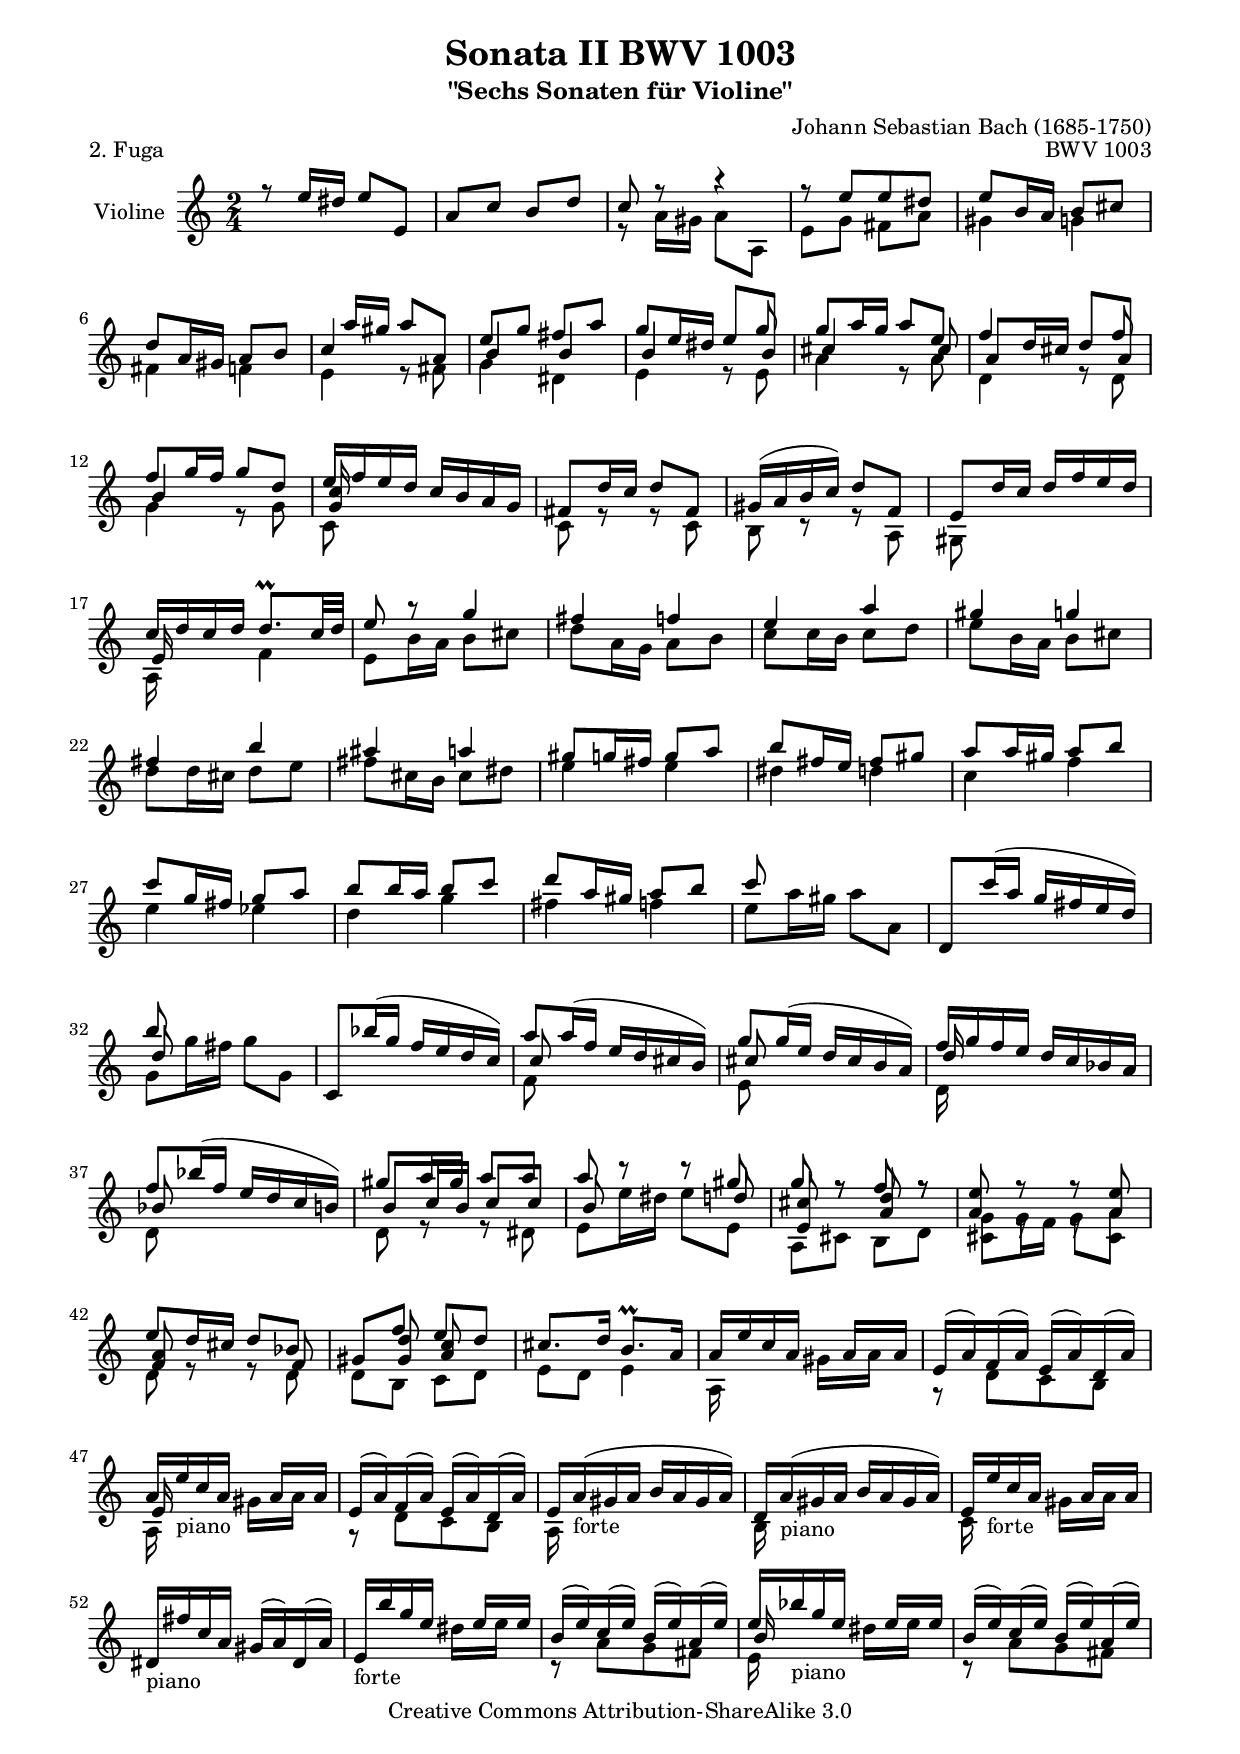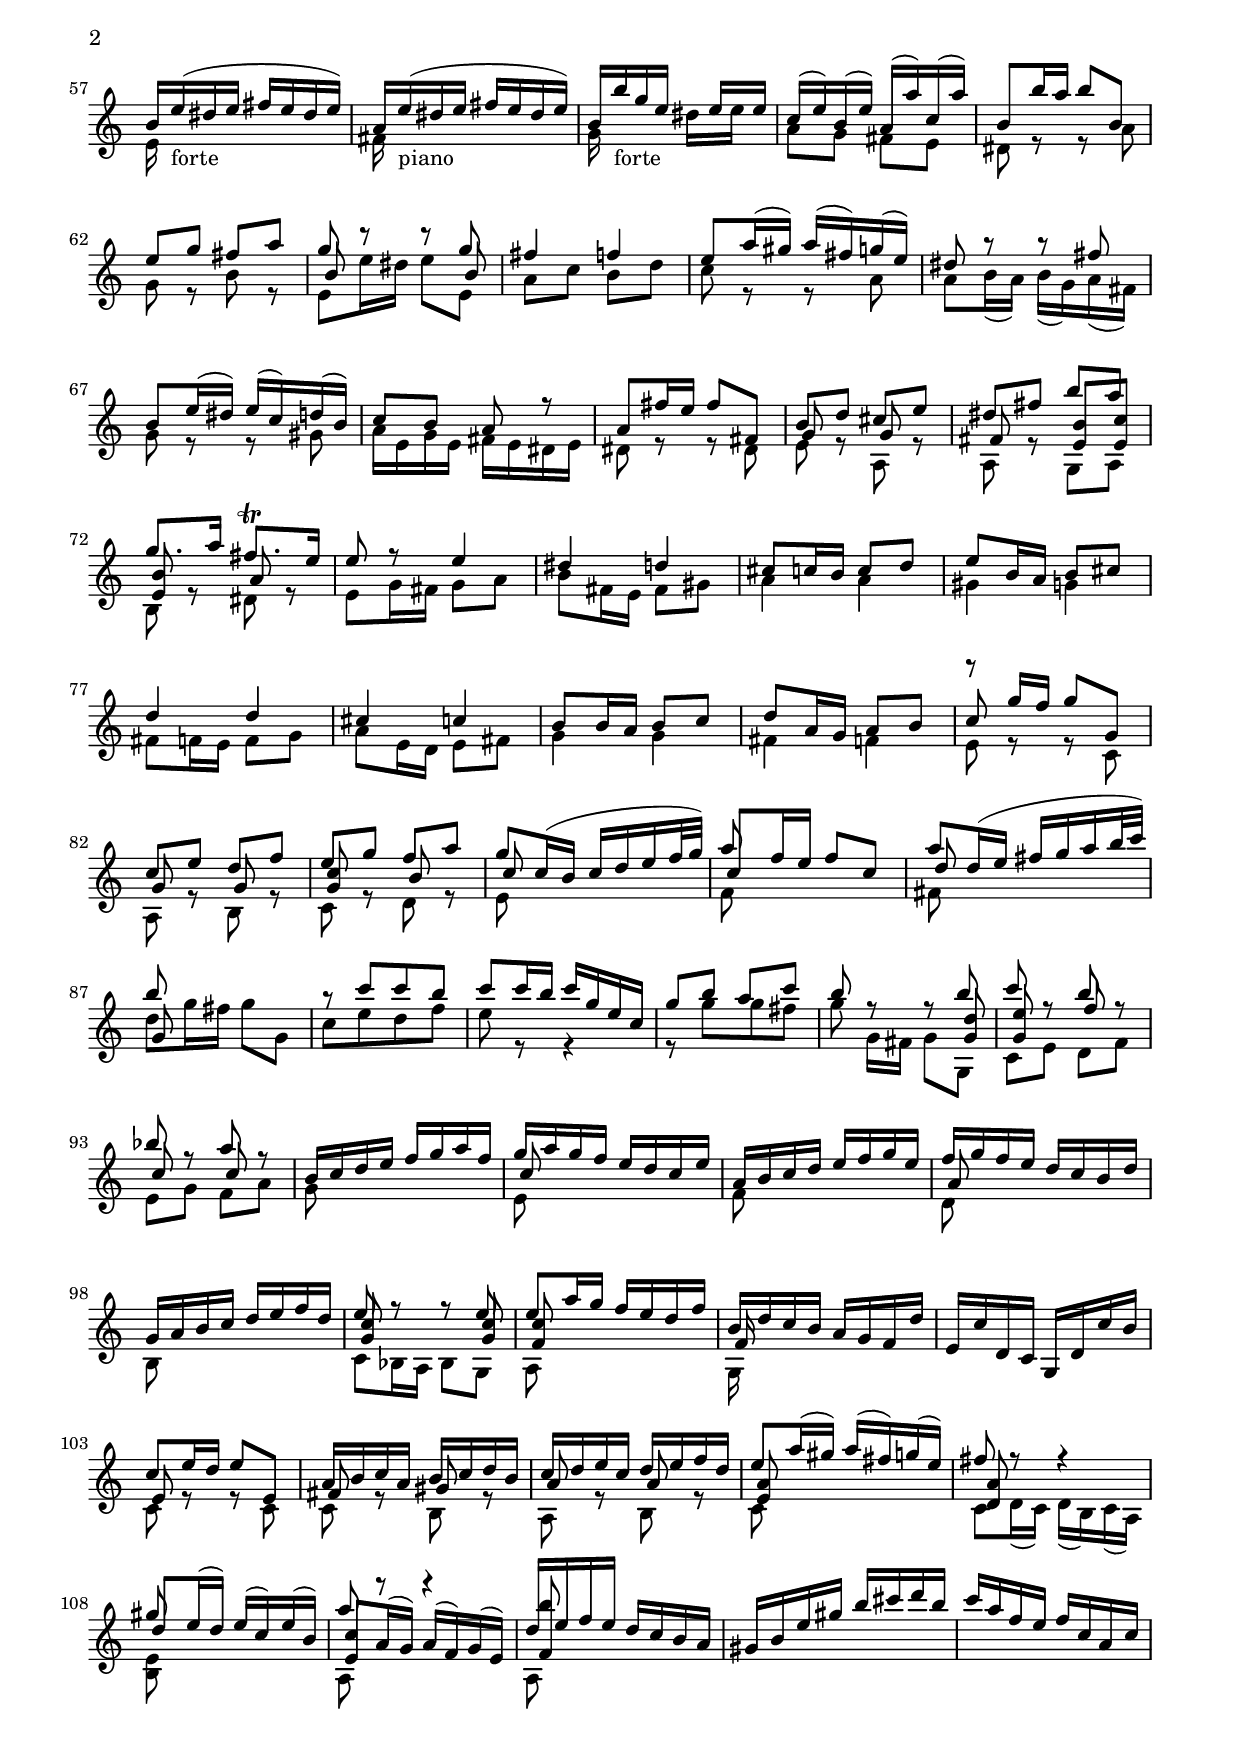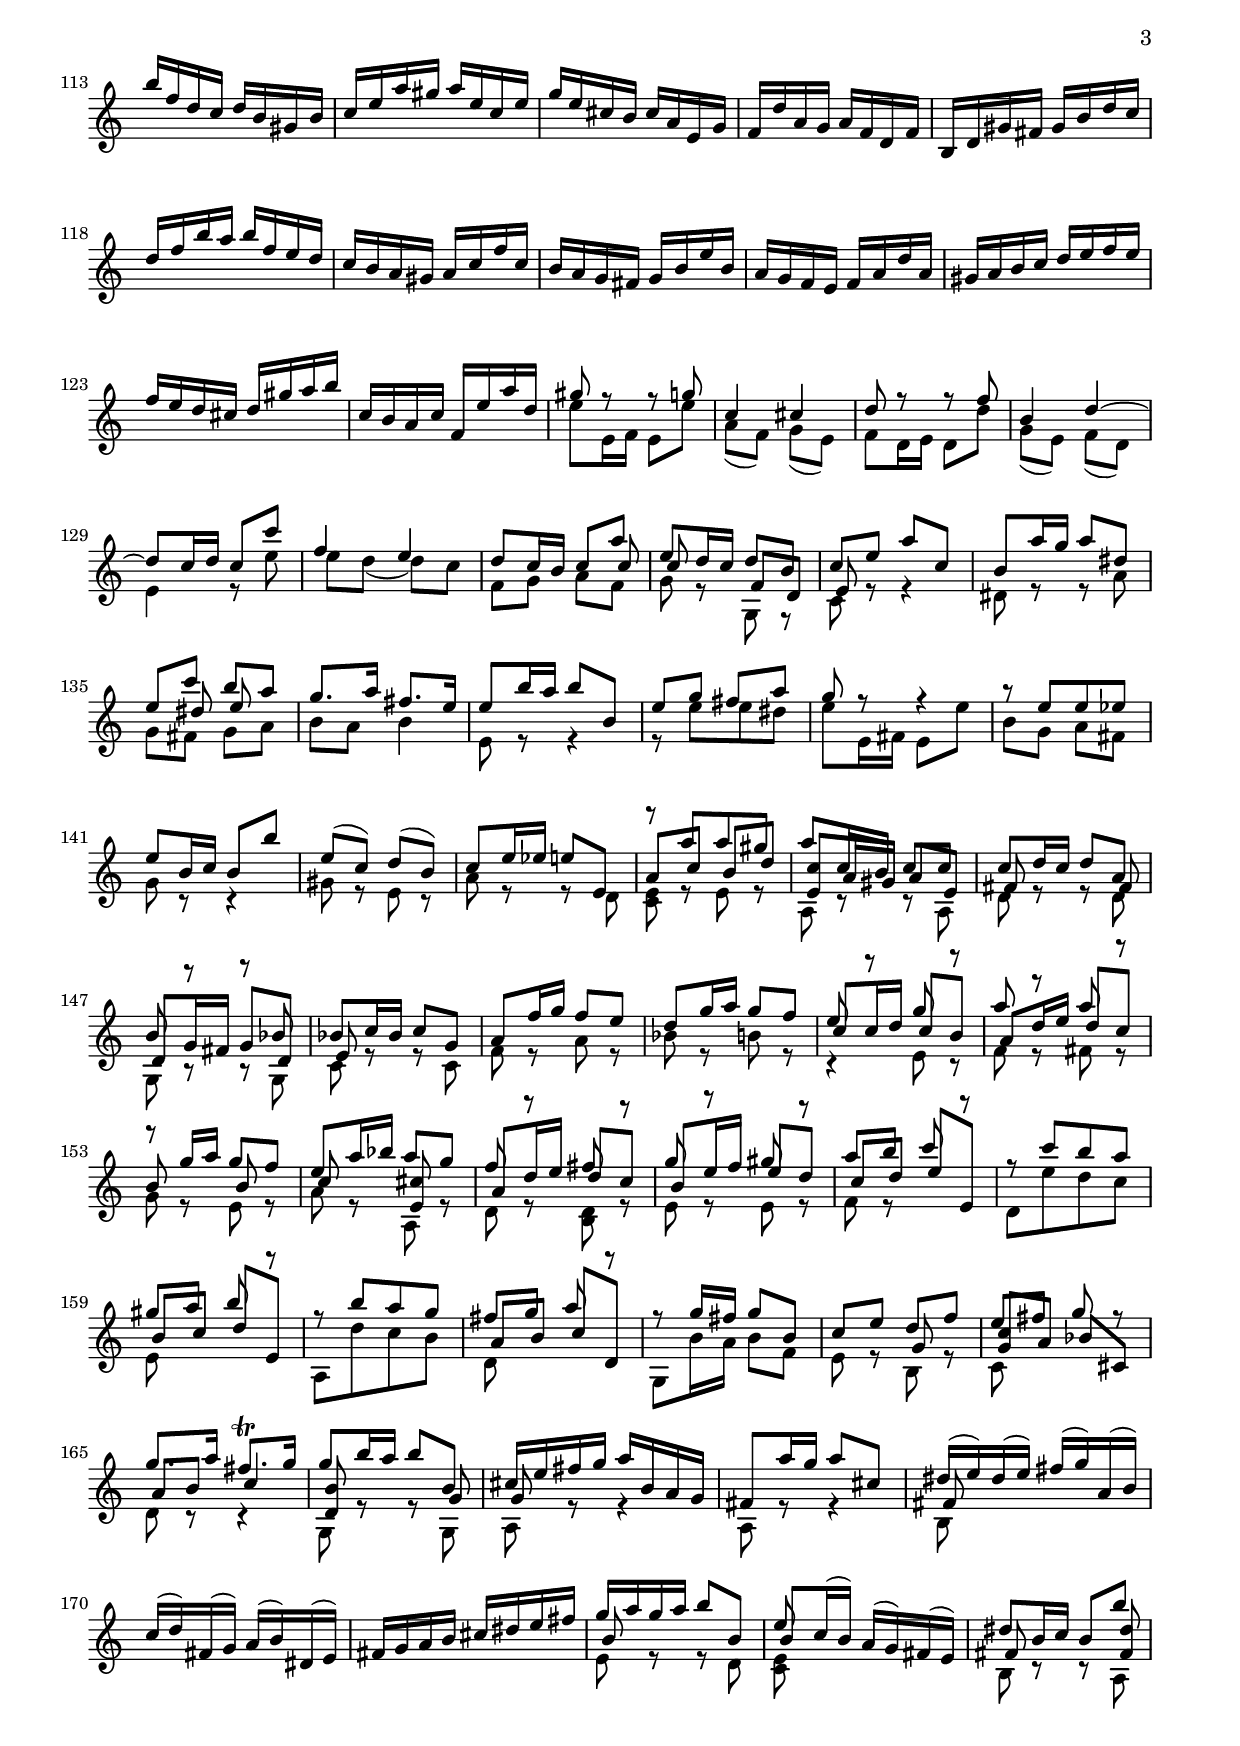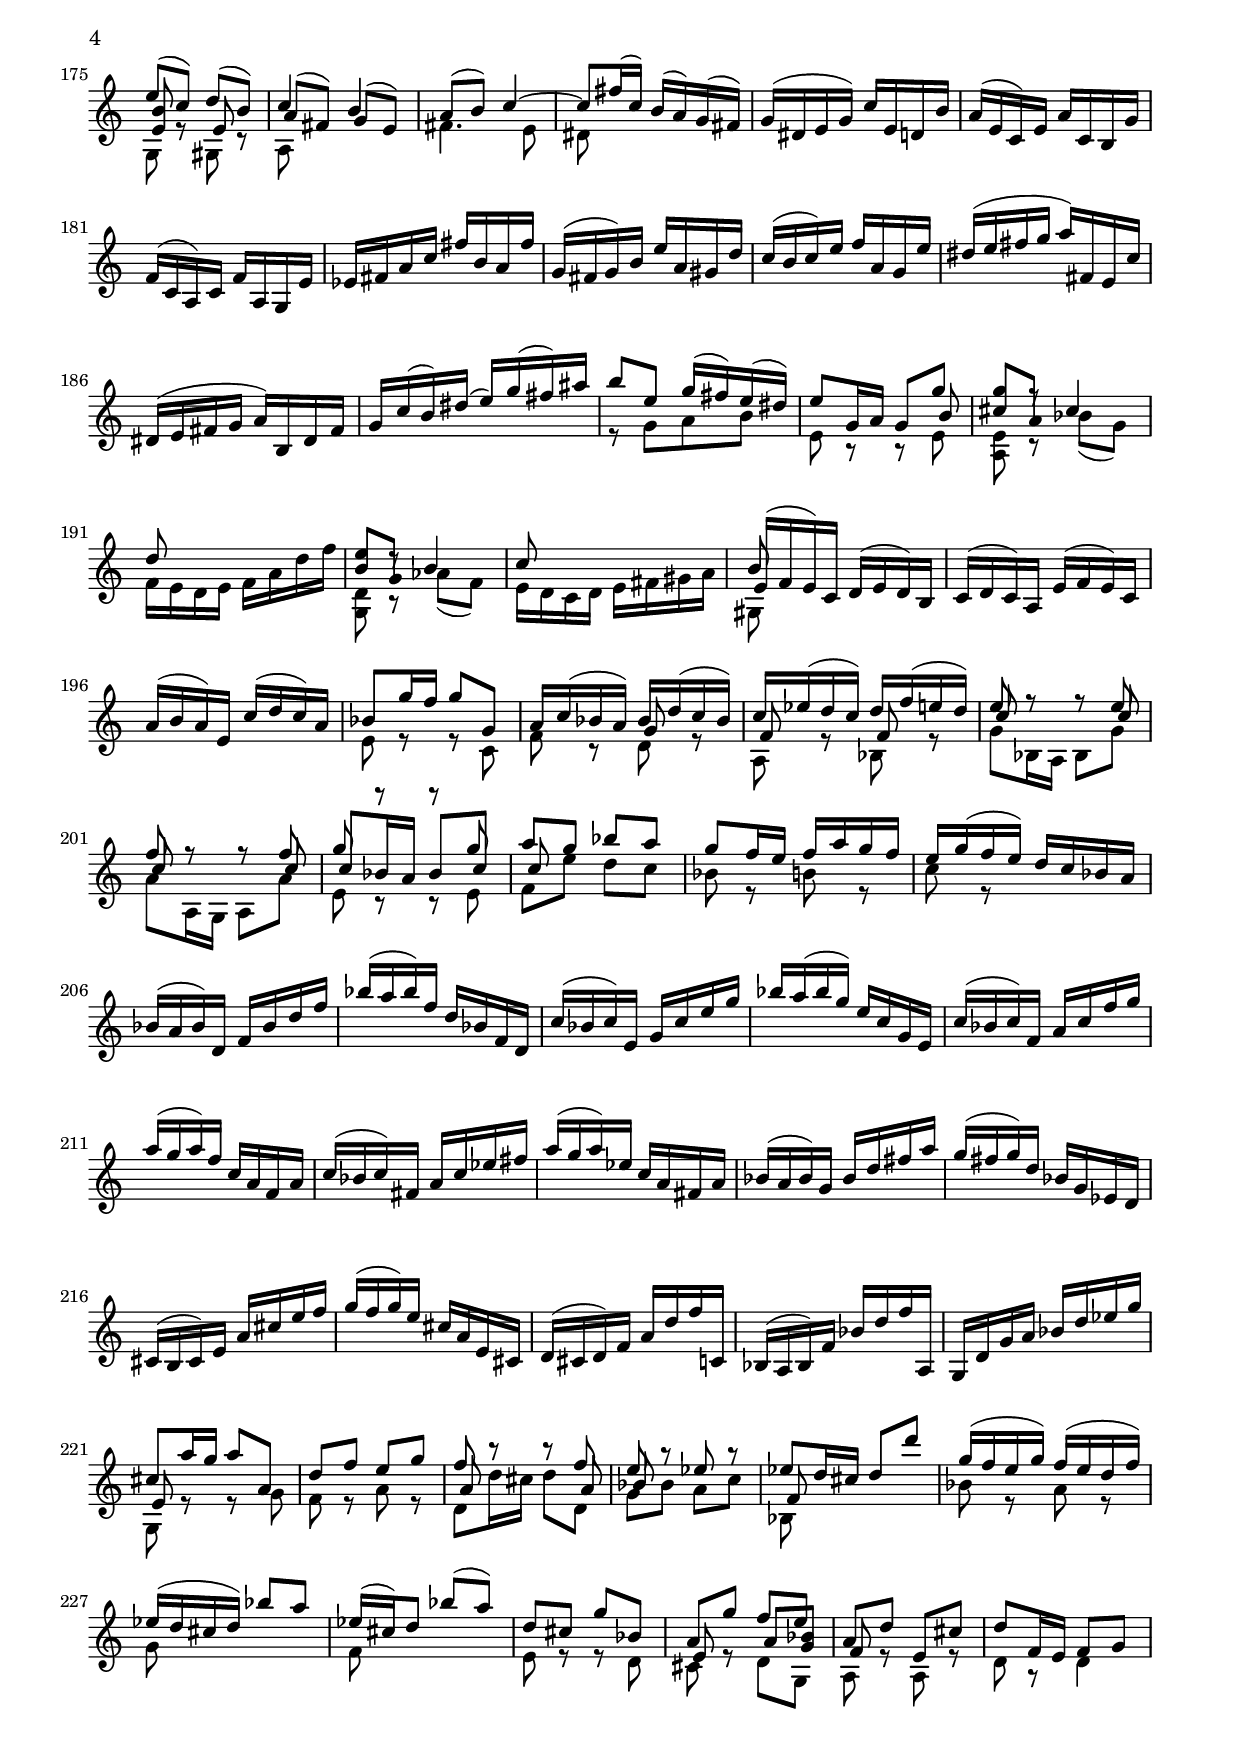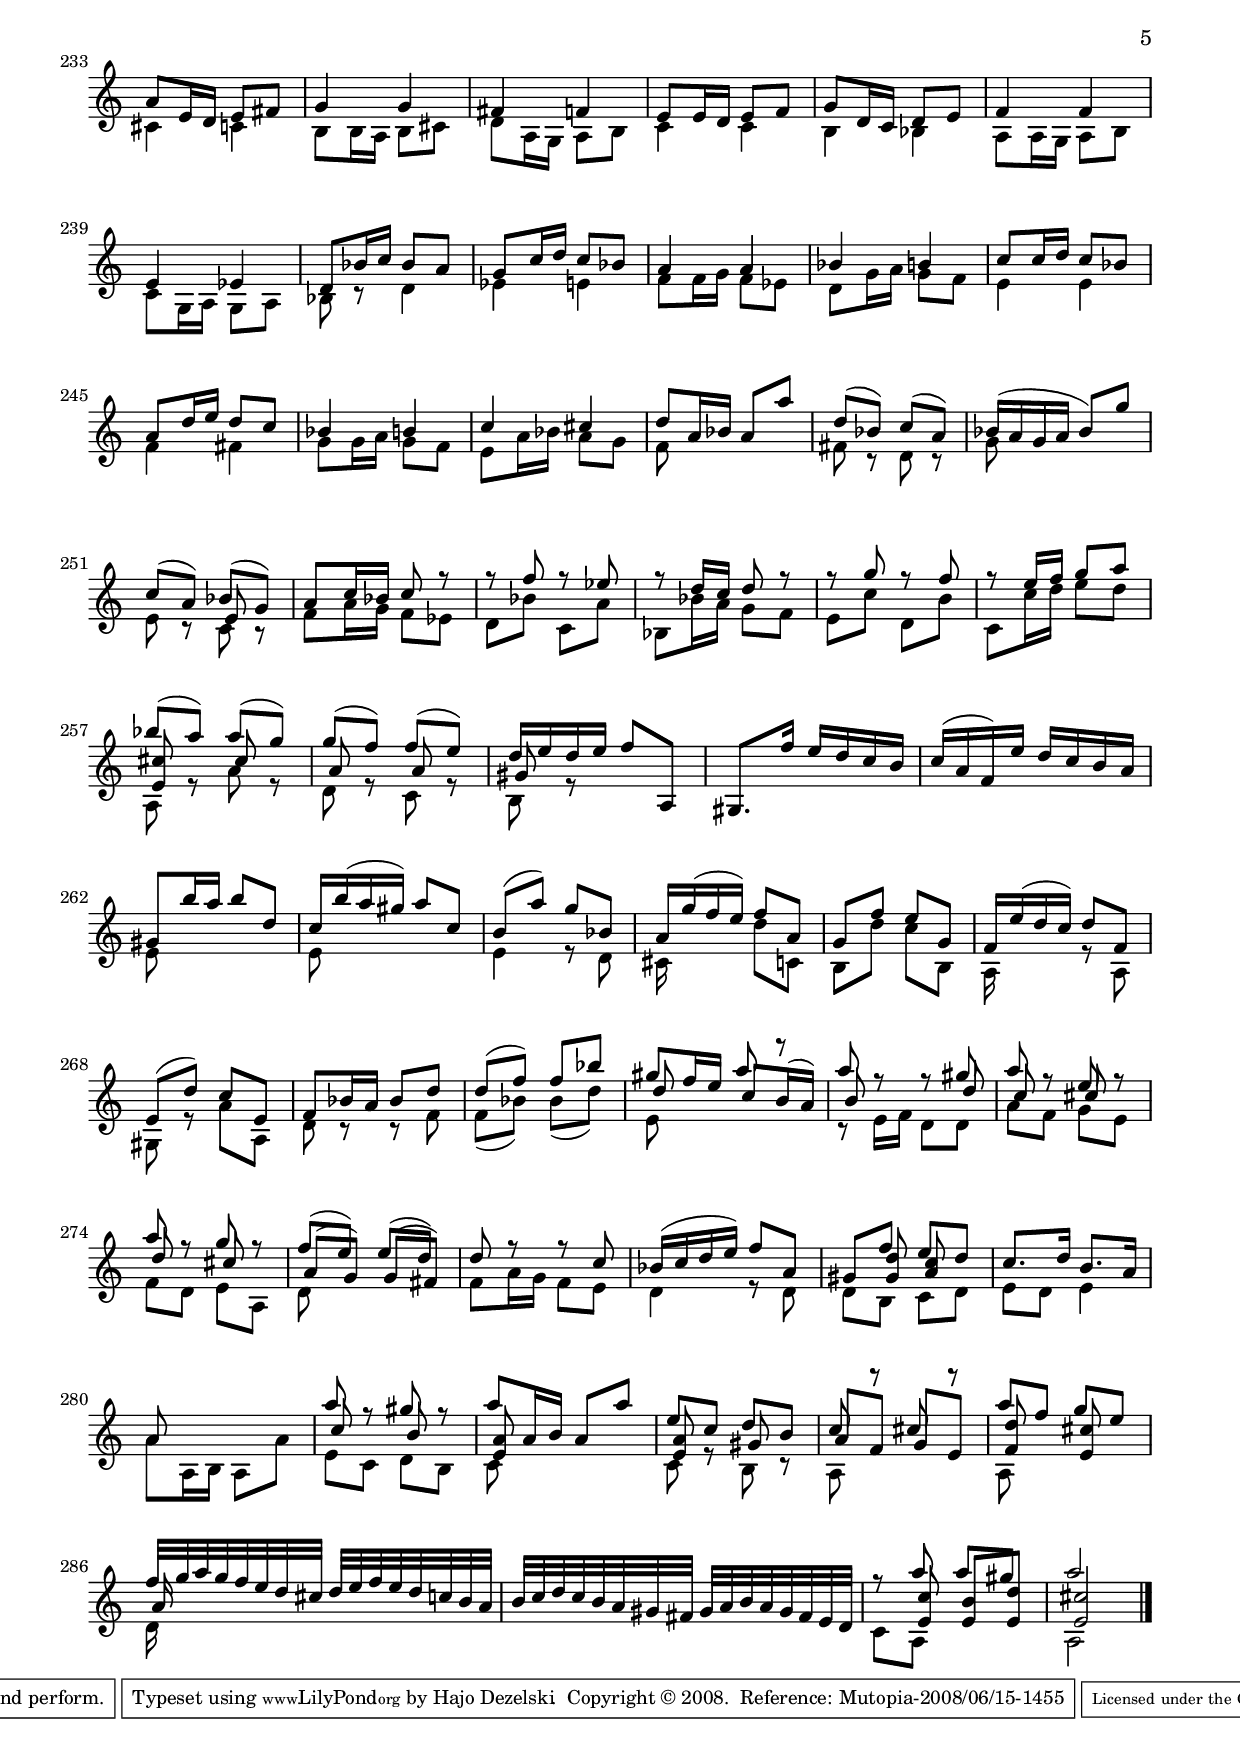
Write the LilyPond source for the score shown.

\version "2.11.48"

\paper {
    page-top-space = #0.0
    %indent = 0.0
    line-width = 18.0\cm
    ragged-bottom = ##f
    ragged-last-bottom = ##f
}

% #(set-default-paper-size "a4")

#(set-global-staff-size 19)

\header {
        title = "Sonata II BWV 1003"
        subtitle = "\"Sechs Sonaten für Violine\""
        piece = "2. Fuga"
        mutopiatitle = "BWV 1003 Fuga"
        composer = "Johann Sebastian Bach (1685-1750)"
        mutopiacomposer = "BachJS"
        opus = "BWV 1003"
        date = "1720"
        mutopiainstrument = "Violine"
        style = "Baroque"
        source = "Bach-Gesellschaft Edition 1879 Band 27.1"
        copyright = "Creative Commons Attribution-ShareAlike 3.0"
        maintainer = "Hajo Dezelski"
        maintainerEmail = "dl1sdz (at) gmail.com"
	
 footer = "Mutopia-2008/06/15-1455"
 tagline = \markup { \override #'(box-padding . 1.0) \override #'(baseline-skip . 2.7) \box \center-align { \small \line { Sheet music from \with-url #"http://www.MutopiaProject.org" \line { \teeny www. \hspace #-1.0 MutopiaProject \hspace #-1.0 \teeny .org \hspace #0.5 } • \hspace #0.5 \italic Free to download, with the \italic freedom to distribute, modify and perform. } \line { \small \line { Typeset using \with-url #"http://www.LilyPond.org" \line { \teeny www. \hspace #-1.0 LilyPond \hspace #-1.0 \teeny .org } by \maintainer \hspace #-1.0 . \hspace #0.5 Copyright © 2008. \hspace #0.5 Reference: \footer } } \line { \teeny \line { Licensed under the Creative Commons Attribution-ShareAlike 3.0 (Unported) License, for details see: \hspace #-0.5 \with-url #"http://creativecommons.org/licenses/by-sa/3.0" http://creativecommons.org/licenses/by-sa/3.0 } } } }
}

melodyOne = \relative f' {
	r8 e'16  [ dis16 ] e8 [ e, ] | % 1
	a8 [ c ] b [ d ] | % 2
	c8 r8 r4 | % 3
	r8 e8 [ e dis ] | % 4
	e8 [ b16 a ] b8 [ cis ] | % 5
	d8 [ a16 gis ] a8 [ b ] | % 6
	s8 a'16 [ gis ] a8 [ a,] | % 7
	e'8 [ g ] fis [ a ] | % 8
	g8 [ e16 dis ] s8 g8 | % 9
	g8 [a16 g ] a8 [ e ] | % 10
	f4 s8 f8 | % 11
	f8 [ g16 f ] g8 [d ] | % 12
	e16 [ f e d ] c [ b a g ] | % 13
	fis8 [ d'16 c ] d8 [ fis,] | % 14
	gis16 [( a b c ) ] d8 [ f, ]  | % 15
	e8 [ d'16 c ] d [ f e d ]  | % 16
	c16 [ d c d ] d8. \prall [ c32 d ] | % 17
	e8 r8 g4 | % 18
	fis4 f | % 19
	e4 a | % 20
	gis4 g | % 21
	fis4 b | % 22
	ais4 a | % 23
	gis8 [ g16 fis] g8 [ a ]| % 24
	b8 [ fis16 e] fis8 [ gis ] | % 25
	a8 [ a16 gis]  a8 [ b ] | % 26
	c8 [ g16 fis] g8 [ a ] | % 27
	b8 [ b16 a] b8 [ c ] | % 28
	d8 [ a16 gis] a8 [ b ] | % 29
	c8 s4. | % 30
	d,,8 [ c''16 ( a ] g [ fis e d )] | % 31
	b'8 s4. | % 32
	c,,8 [ bes''16 (g ] f [ e d c )]| % 33
	a'8 [ a16 ( f ] e [ d cis b )] | % 34
	g'8 [g16 ( e ] d [ cis b a )] | % 35
	f'16 [ g f e ] d [ c bes a ] | % 36
	f'8 [ bes16 ( f ] e16 [ d c b )] | % 37
	gis'8 [a16 gis] a8 [ a ] | % 38
	a8 r8 r8 gis8 | % 39
	g8 r8 f8 r8 | % 40
	e8 r8 r8  e8 | % 41
	e8 [ d16 cis16 ] d8 [ bes8 ] | % 42
	gis8 [ f' ] e [ d ] | % 43
	cis8. [ d16 ] b8. \prall [ a16 ]  | % 44
	a16 [ e' c a ] s16 a16 [ s16 a ] | % 45
	e16 [ (a) f (a) ] e [ ( a) d, ( a')] | % 46
	a16 [ e' c a ] s16 a16 [ s16 a16 ]  | % 47
	e16 [ (a) f (a) ] e [ (a) d, (a') ] | % 48
	e16 [ a (gis a ] b [ a gis a )] | % 49
	d,16 [ a' ( gis a ] b [ a gis a ) ] | % 50
	e16 [ e' c a ] s16 a16 [ s16 a16 ] | % 51
	dis,16 [ fis' c a ] gis [ (a)  dis, (a') ] | % 52
	e16 [ b'' g e ] s16 e16 [ s16 e16 ] | % 53
	b16 [ (e) c (e) ] b [ (e) a, (e') ] | % 54
	e16 [ bes' g e ] s16 e16 [ s16 e ] | % 55
	b16  [ (e) c (e) ] b [ (e) a, (e') ] | % 56
	b16 [ e ( dis e]  fis [ e dis e)] ] | % 57
	a,16 [ e' ( dis e ] fis [ e dis e )] ] | % 58
	b16 [ b' g e ] s16 e16 [ s16 e ] | % 59
	c16 [ (e) b (e) ] a, [ (a') c, ( a') ] | % 60
	b,8 [ b'16 a ] b8 [ b, ] | % 61
	e8 [ g ] fis [ a ] | % 62
	g8 r8 r8 g8 | % 63
	fis4 f4 | % 64
	e8 [ a16 (gis) ] a [ (fis) g (e) ] | % 65
	dis8 r8 r8 fis8 | % 66
	b,8 [ e16 (dis) ] e [ (c) d (b) ] | % 67
	c8 [ b ] a r8 | % 68
	a8 [ fis'16 e ] fis8 [ fis, ] | % 69
	b8 [ d ] cis [ e ] | % 70
	dis8 [ fis ] b [ a ] | % 71
	g8. [ a16 ] fis8.^\trill [ e16 ] | % 72
	e8 r8 e4 | % 73
	dis4 d4 | % 74
	cis8 [ c16 b ] c8 [ d ] | % 75
	e8 [ b16 a ] b8 [ cis ] | % 76
	d4 d | % 77
	cis4 c | % 78
	b8 [ b16 a ] b8 [ c ] | % 79
	d8 [ a16 g ] a8 [ b ] | % 80
	r8 g'16 [ f ] g8 [ g,] | % 81
	c8 [ e8 ] d8 [ f8 ] | % 82
	e8 [ g8 ] f8 [ a8 ] | % 83
	g8 [ c,16 (b ] c [ d e f32 g) ] | % 84
	a8 s4. | % 85
	a8 [ d,16 ( e ] fis [ g a b32 c) ] | % 86
	b8 s4. | % 87
	r8 c8 [c  b ] | % 88
	c8 [ c16 b ] c [ g e c ] | % 89
	g'8 [ b ] a [ c ] | % 90
	b8 r8 r8 b8 | % 91
	c8 r8 b8 r8 | % 92
	bes8 r8 a8 r8 | % 93
	b,16 [ c d e ] f [ g a f ] | % 94
	g16 [ a g f ] e [ d c e ] | % 95
	a,16 [ b c d ] e [ f g e ]  | % 96
	f16 [ g f e ] d [ c b d ] | % 97
	g,16 [ a b c ] d [ e f d ] | % 98
	e8 r8 r8 e8 | % 99	
	e8 [ a16 g ] f [ e d f ] | % 100
	b,16 [ d c b ] a [ g f d'] | % 101
	e,16 [c' d, c ] g [ d' c' b] | % 102
	c8 [ e16 d ] e8 [e,] | % 103
	a16 [ b c a ] b [ c d b ] | % 104
	c16 [ d e c ] d [ e f d ] | % 105
	e8 [ a16 (gis) ] a16 [ (fis) g (e) ] | % 106
	fis8  r8 r4 | % 107
	gis8 s4. | % 108
	a8 r8 r4 | % 109
	d,16 [ e f e ] d [ c b a ]  | % 110
	gis16 [ b e gis ] b [ cis d b ] | % 111
	c16 [ a f e ] f [ c a c ] | % 112
	b'16 [ f d c ] d [ b gis b ] | % 113
	c16 [ e a gis ] a [ e c e ] | % 114
	g16 [ e cis b ] cis [ a e g ] | % 115
	f16 [ d' a g ] a [ f d f ] | % 116
	b,16 [ d gis fis ] gis [ b d c ] | % 117
	d16 [ f b a ] b [ f e d ] | % 118
	c [ b a gis ] a [ c f c ] | % 119
	b16 [ a g fis ] g [ b e b ] | % 120
	a16 [ g f e ] f [ a d a ] | % 121
	gis16 [ a b c ] d [ e f e ] | % 122
	f16 [ e d cis ] d [ gis a b ] | % 123
	c,16 [ b a c ] f, [ e' a d, ] | % 124
	gis8 r8 r8 g8 | % 125
	c,4 cis4 | % 126
	d8 r8 r8 f8 | % 127
	b,4 d4 ~ | % 128
	d8 [ c16 d ] c8 [ c' ] | % 129
	f,4 e | % 130
	d8 [ c16 b ] c8 [ a' ] | % 131
	e8 [ d16 c ] d8 [ b ] | % 132
	c8 [ e ] a [ c, ] | % 133
	b8 [ a'16 g ] a8 [ dis, ] | % 134
	e8 [ c' ] b [ a ] | % 135
	g8. [ a16 ] fis8. [ e16 ] | % 136
	e8 [ b'16 a ] b8 [ b, ] | % 137
	e8 [ g ] fis [ a ] | % 138
	g8 r8 r4 | % 139
	r8 e8 [ e es ] | % 140
	e8 [ b16 c ] b8 [ b' ] | % 141
	e,8 [ (c) ] d [ (b) ] | % 142
	c8 [ e16 es ] e8 [ e, ] | % 143
	r8 a'8 [ a gis ] | % 144
	a8 [ c,16 b] c8 [ c ] | % 145
	c8 [ d16 c ] d8 [ a ] | % 146
	b8 r8 r8 bes8 | % 147
	bes8 [ c16 bes ] c8 [ g ] | % 148
	a8 [ f'16 g ] f8 [ e ] | % 149
	d8 [ g16 a ] g8 [ f ] | % 150
	e8 r8 g8 r8 | % 151
	a8 r8  a8 r8 | % 152
	r8 g16 [ a ] g8 [ f ] | % 153
	e8 [ a16 bes] a8 [ g ] | % 154
	f8 r8  fis8 r8 | % 155
	g8 r8 gis8 r8 | % 156
	a8 [ b ] c r8 | % 157
	r8 c8 [ b a ] | % 158
	gis8 [ a ] b8 r8 | % 159
	r8 b8 [a  g ] | % 160
	fis8 [ g ] a8 r8 | % 161
	r8 g16 [ fis ] g8 [ b, ] | % 162
	c8 [ e ] d [ f ] | % 163
	e8 [ fis ] g8 r8 | % 164
	g8. [ a16 ] fis8. \trill [ g16 ] | % 165
	g8 [ b16 a ] b8 [ b, ] | % 166
	cis16 [ e fis g ] a [ b, a g ] | % 167
	fis8 [ a'16 g ] a8 [ cis, ] | % 168
	dis16 [ (e) dis (e) ] fis [ (g) a, (b) ] | % 169
	c16 [ (d) fis, (g) ] a [ (b) dis, (e) ] | % 170
	fis16 [ g a b ] cis [ dis e fis ] | % 171
	g16 [ a g a ] b8 [ b, ] | % 172
	e8 s4. | % 173
	dis8 [ b16 c ] b8 [ b' ] | % 174
	e,8 [ (c) ] d [ (b) ] | % 175
	c4 b4 | % 176
	a8 [ (b) ] c4 ~ | % 177
	c8 [ fis16 (c) ] b [ (a) g (fis) ] | % 178
	g16 [ (dis e g) ] c [ e, d b' ] | % 179
	a16 [ (e c) e ] a [ c, b g' ] | % 180
	f16 [ (c a) c ] f [ a, g e' ] | % 181
	es16 [ fis a c ] fis [ b, a fis' ] | % 182
	g,16 [ (fis g) b ] e [ a, gis d' ] | % 183
	c16 [ (b c) e ] f [ a, g e' ] | % 184
	dis16 [ (e fis g ] a) [ fis, e c' ] | % 185
	dis,16 [ (e fis g ] a) [ b, dis fis ] | % 186
	g16 [ c (b) dis ] (e) [ g (fis) ais ] | % 187
	b8 [ e,8 ] g16 [ (fis) e (dis) ] | % 188
	e8 [ g,16 a ] g8 [ g' ] | % 189
	g8 r8  cis,4 | % 190
	d8 s4. | % 191
	e8 r8 b4 | % 192
	c8 s4. | % 193
	b8 s4. | % 194
	c,16 [ (d c) a ] e' [ (f e) c ] | % 195
	a'16 [ (b a) e ] c' [ (d c) a ] | % 196
	bes8 [ g'16 f ] g8 [ g, ] | % 197
	a16 [ c (bes a) ] bes [ d (c bes) ] | % 198
	c16 [ es (d c) ] d [ f (e d) ] | % 199
	e8 r8 r8 e8 | % 200
	f8 r8 r8 f8 | % 201
	g8 r8 r8 g8 | % 202
	a8 [ g ] bes [ a ] | % 203
	g8 [ f16 e ] f [ a g f ] | % 204
	e16 [ g (f e) ] d [ c bes a ] | % 205
	bes16 [ (a bes) d, ] f [ bes d f ] | % 206
	bes16 [ (a bes) f ] d [ bes f d ] | % 207
	c'16 [ (bes c) e, ] g [ c e g ] | % 208
	bes16 [ a (bes g) ] e [ c g e ] | % 209
	c'16 [( bes c) f, ] a [ c f g ] | % 210
	a16 [ (g a) f ] c [ a f a ] | % 211
	c16 [ (bes c) fis, ] a [ c es fis ] | % 212
	a16 [ (g a) es ] c [ a fis a ] | % 213
	bes16 [ (a bes) g ] bes [ d fis a ] | % 214
	g16 [ (fis g) d ] bes [ g es d ] | % 215
	cis16 [ (b cis) e ] a [ cis e f ] | % 216
	g16 [ (f g) e ] cis [ a e cis ] | % 217
	d16 [ (cis d) f ] a [ d f c, ] | % 218
	bes16 [ (a bes) f' ] bes [ d f a,, ] | % 219
	g16 [ d' g a ] bes [ d es g ] | % 220
	cis,8 [ a'16 g ] a8 [ a, ] | % 221
	d8 [ f ] e [ g ] | % 222
	f8 r8 r8 f8 | % 223
	e8 r8 es8 r8 | % 224
	es8 [ d16 cis ] d8 [ d' ] | % 225
	g,16 [ (f e g) ] f [ (e d f) ] | % 226
	es16 [ (d cis d) ] bes'8 [ a ] | % 227
	es16 [ (cis) d8 ] bes'8 [ (a) ] | % 228
	d,8 [ cis ] g' [ bes, ] | % 229
	a8 [ g' ] f [ e ] | % 230
	a,8 [ d ] e, [ cis' ] | % 231
	d8 [ f,16 e ] f8 [ g ] | % 232
	a8 [ e16 d ] e8 [ fis ] | % 233
	g4 g | % 234
	fis4 f | % 235
	e8 [ e16 d ] e8 [ f ] | % 236
	g8 [ d16 c ] d8 [ e ] | % 237
	f4 f | % 238
	e4 es | % 239
	d8 [ bes'16 c ] bes8 [ a ] | % 240
	g8 [ c16 d ] c8 [ bes ] | % 241
	a4 a | % 242
	bes4 b | % 243
	c8 [ c16 d ] c8 [ bes ] | % 244
	a8 [ d16 e ] d8 [ c ] | % 245
	bes4 b | % 246
	c4 cis | % 247
	d8 [ a16 bes ] a8 [ a' ] | % 248
	d,8 [ (bes) ] c8 [ (a) ] | % 249
	bes16 [ (a g a ] bes8 ) [ g' ] | % 250
	c,8 [ (a) ] bes [ (g) ] | % 251
	a8 [ c16 bes ] c8 r8 | % 252
	r8 f8 r8 es8 | % 253
	r8 d16 [ c ] d8 r8 | % 254
	r8 g8 r8 f8 | % 255
	r8 e16 [ f ] g8 [ a ] | % 256
	bes8 [ (a) ] a [ (g) ] | % 257
	g8 [ (f) ] f [ (e) ] | % 258
	d16 [ e d e ] f8 [ a,, ] | % 259
	gis8. [ f''16 ] e [ d c b ] | % 260
	c16 [ (a f) e' ] d [ c b a ] | % 261
	gis8 [ b'16 a ] b8 [ d, ] | % 262
	c16 [ b' (a gis) ] a8 [ c, ] | % 263
	b8 [ (a') ] g [ bes, ] | % 264
	a16 [ g' (f e) ] f8 [ a, ] | % 265
	g8 [ f' ] e [ g, ] | % 266
	f16 [ e' (d c) ] d8 [ f, ] | % 267
	e8 [ (d') ] c [ e, ] | % 268
	f8 [ bes16 a ] bes8 [ d ] | % 269
	d8 [ (f) ] f [ bes ] | % 270
	gis8 [ f16 e ] a8 r8 | % 271
	a8 r8 r8 gis8 | % 272
	a8 r8 e8 r8 | % 273
	a8 r8  g8 r8 | % 274
	f8 [ (e) ] e [ (d) ] | % 275
	d8 r8 r8 c8 | % 276
	bes16 [ (c d e) ] f8 [ a, ] | % 277
	gis8 [ f' ] e [ d ] | % 278
	c8. [ d16 ] b8. [ a16 ] | % 279
	a8 s4. | % 280
	a'8 r8 gis8 r8| % 281
	a8 [ a,16 b] a8 [ a'] | % 282
	e8 [ c ] d [ b ]| % 283
	c8 r8 cis r8 | % 284
	a'8 [ f ] g [ e ] | % 285
	f32 [ g a g f e d cis ] d [ e f e d c b a ] | % 286
	b32 [ c d c b a gis fis ] gis [ a b a gis fis e d ] | % 287
	r8 a''8 a [ gis ] | % 288
	a2 \bar "|." % 289

}

melodyTwo =  \relative f' {
	s2 | % 1
	s2 | % 2
	r8 a16  [ gis ] a8 [ a,8 ] | % 3
	e'8 [ g ] fis [ a ] | % 4
	gis4 g | % 5
	fis4 f | % 6
	e4 r8 fis8 | % 7
	g4 dis4 | % 8
	e4 r8 e8 | % 9
	a4 r8 a8 | % 10
	d,4 r8 d8 | % 11
	g4 r8 g8 | % 12
	c,8 s4. | % 13
	c8 r8 r8 c8 | % 14
	b8 r8 r8 a8 | % 15
	gis8 s4. | % 16
	a16 s8. f'4 | % 17
	e8 [ b'16 a ] b8 [ cis ] | % 18
	d8 [ a16 g ] a8 [ b ] | % 19
	c8 [ c16 b ] c8 [ d ] | % 20
	e8 [ b16 a ] b8 [ cis ] | % 21
	d8 [ d16 cis ] d8 [ e ] | % 22
	fis8 [ cis16 b ] cis8 [ dis8 ] | % 23
	e4 e | % 24
	dis4 d | % 25
	c4 f | % 26
	e4 es | % 27
	d4 g | % 28
	fis4 f | % 29
	e8 [ a16 gis ] a8 [ a, ] | % 30
	s2 | % 31
	g8 [ g'16 fis ] g8 [ g, ] | % 32
	s2 | % 33
	f8 s4. | % 34
	e8 s4. | % 35
	d16 s8. s4 | % 36
	d8 s4.| % 37
	d8 r8 r8 dis8 | % 38
	e8 [ e'16 dis ] e8 [ e, ] | % 39
	a,8 [ cis ] b [ d ] | % 40
	cis8 r8 r8 cis8 | % 41
	d8 r8 r8 d8 | % 42
	d8 [ b ] c [ d ] | % 43
	e8 [d] e4 | % 44
	a,16 s8. gis'16 [ s16 a16 ] s16 | % 45
	r8 d,8 [ c b ] | % 46
	a16 s16_\markup { piano } s8 gis'16 [ s16 a16 ] s16 | % 47
	r8  d,8 [ c b ] | % 48
	a16 s16_\markup { forte } s8 s4 | % 49
    	b16 s16_\markup { piano } s8 s4  | % 50
    	c16 s16_\markup { forte } s8 gis'16 [ s16 a16 ] s16   | % 51
    	s8_\markup { piano } s8 s4  ] | % 52
    	s8_\markup { forte } s8 dis16 [ s16 e ] s16 | % 53
   	r8 a,8 [ g fis ] | % 54
    	e16 s16_\markup { piano } s8 dis'16 [ s16 e16 ] s16  | % 55
    	r8 a,8 [ g fis ] | % 56
    	e16 s16_\markup { forte } s8 s4 | % 57
	fis16 s16_\markup { piano } s8 s4 | % 58
    	g16 s16_\markup { forte } s8 dis'16 [ s16 e16 ] s16  | % 59
	a,8 [ g ] fis [ e ] | % 60
 	dis8 r8 r8 a'8 | % 61
	g r8 b8 r8 | % 62
	e,8 [ e'16 dis ] e8 [ e,] | % 63
	a8 [ c ] b [ d ] | % 64
	c8 r8 r8 a8 | % 65
	a8 [ b16 (a) ] b16 [ (g) a (fis) ] | % 66
	g8 r8 r8 gis8 | % 67
	a16 [ e g e ] fis [ e dis e ] | % 68
	dis8 r8 r8 dis8 | % 69
	e8 r8 a,8 r8 | % 70
	a8 r8 g8 [ a ] | % 71
	b8 r8 dis8 r8  | % 72
	e8 [ g16 fis ] g8 [ a ] | % 73
	b8 [ fis16 e ] fis8 [ gis ] | % 74
	a4 a | % 75
	gis4 g | % 76
	fis8 [ f16 e ] f8 [ g ] | % 77
	a8 [ e16 d ] e8 [ fis ] | % 78
	g4 g | % 79
	fis4 f | % 80
	e8 r8 r8 c8 | % 81	
	a8 r8 b8 r8 | % 82
	c8 r8  d8 r8 | % 83
	e8 s4. | % 84
	f8 s4. | % 85
	fis8 s4. | % 86
	d'8 [ g16 fis ] g8 [ g,]   | % 87
	c8  [ e d f ] | % 88
	e8 r8 r4 | % 89
	r8 g8 [ g fis ] | % 90
	g8 g,16 [ fis ] g8 [g,] | % 91
	c8 [ e ] d [ f ]  | % 92
	e8 [ g ] f [ a ] | % 93
	g8 s4.  | % 94
    	e8 s4. | % 95
	f8 s4.  | % 96
	d8 s4. | % 97
	b8 s4. | % 98
	c8 [ bes16 a ] bes8 [ g ] | % 99
	a8  s4. | % 100
	g16 s8. s4 | % 101
	s2  | % 102
	c8 r8 r8 c8 | % 103
	c8 r8 b8 r8 | % 104
	a8 r8 b8 r8 | % 105
	c8 s4. | % 106
	c8 [ d16 (c) ] d [ (b) c (a) ] | % 107
	<b e>8 s4. | % 108
	a8 s4. | % 109
	a8 s4. | % 110
	s2 | % 111
	s2 | % 112
	s2 | % 113
	s2 | % 114
	s2 | % 115
	s2 | % 116
	s2 | % 117
	s2 | % 118
	s2 | % 119
	s2 | % 120
	s2 | % 121
	s2 | % 122
	s2 | % 123
	s2 | % 124
	e''8 [ e,16 f ] e8 [ e'] | % 125
	a,8 [ (f) ] g [ (e) ] | % 126
	f8 [ d16 e ] d8 [ d' ] | % 127
	g,8 [ (e) ] f [ (d) ] | % 128
	e4 r8 e'8  | % 129
	e8 [ d ] (d8) [ c8 ] | % 130
	f,8 [ g ] a [ f ] | % 131
	g8 r8 g,8 r8 | % 132
	c8 r8 r4  | % 133
	dis8 r8 r8 a'8 | % 134
	g8 [ fis ] g [ a ] | % 135
	b8 [ a ] b4 | % 136
	e,8 r8 r4 | % 137
	r8 e'8 [ e dis ] | % 138
	e8 [ e,16 fis ] e8 [ e' ] | % 139
	b8 [ g ] a8 [ fis ] | % 140
	g8 r8 r4  | % 141
	gis8 r8 e8 r8 | % 142
	a8 r8 r8 d,8 | % 143
	<c e>8 r8  e8 r8 | % 144
	a,8 r8 r8 a8 | % 145
	d8 r8 r8 d8 | % 146
	g,8 r8 r8 g8 | % 147
	c8 r8 r8 c8 | % 148
	f8 r8 a8 r8 | % 149
	bes8 r8 b8 r8 | % 150
	r4 e,8 r8 | % 151
	f8 r8 fis8 r8 | % 152
	g8 r8 e8 r8 | % 153
	a8 r8 a,8 r8 | % 154
	d8 r8 <b d>8 r8  | % 155
	e8 r8 e8 r8 | % 156
	f8 r8 s4 | % 157
	d8 [ e' d c ] | % 158
	e,8 s4. | % 159
	a,8 [ d' c b ] | % 160
	d,8 s4.  | % 161
	g,8 [ b'16 a ] b8 [ f ] | % 162
	e8 r8 b8 r8 | % 163
	c8 s4. | % 164
	d8 r8 r4 | % 165
	g,8 r8 r8 g8 | % 166
	a8 r8 r4 | % 167
	a8 r8 r4 | % 168
	b8 s4. | % 169
	s2 | % 170
	s2 | % 171
	e8 r8 r8 d8 | % 172
	<c e>8 s4. | % 173
	b8 r8 r8 a8 | % 174
	g8 r8  gis8 r8 | % 175
	a8 s4. | % 176
	fis'4. e8 | % 177
	dis8 s4. | % 178
	s2 | % 179
	s2 | % 180
	s2 | % 181
	s2 | % 182
	s2 | % 183
	s2 | % 184
	s2 | % 185
	s2 | % 186
	s2 | % 187
	r8 g8 [ a  b ] | % 188
	e,8 r8 r8 e8 | % 189
	a,8 r8 bes'8 [ (g)] | % 190
	f16 [ e d e ] f [ a d f ]  | % 191
	g,,8 r8 aes'8 [(f)] | % 192
	e16 [ d c d ] e [ fis gis a ] | % 193
	gis,8 s4. | % 194
	s2 | % 195
	s2 | % 196
	e'8 r8 r8 c8 | % 197
	f8 r8 d8 r8 | % 198
	a8 r8 bes8 r8 | % 199
	g'8 [ bes,16 a] bes8 [g'] | % 200
	a8 [ a,16 g] a8 [a'] | % 201
	e8 r8 r8 e8 | % 202
	f8 [ e'] d [c] | % 203
	bes8 r8 b8 r8 | % 204
	c8 r8 s4 | % 205	
	s2 | % 206
	s2 | % 207
	s2 | % 208
	s2 | % 209	
	s2 | % 210
	s2 | % 211
	s2 | % 212
	s2 | % 213
	s2 | % 214
	s2 | % 215
	s2 | % 216
	s2 | % 217
	s2 | % 218
	s2 | % 219
	s2 | % 220
	g,8 r8 r8 g'8 | % 221
	f8 r8 a8 r8 | % 222
	d,8 [ d'16 cis ] d8 [d,] | % 223
	g8 [ bes ] a [c ] | % 224
	bes,8 s4.  | % 225
	bes'8 r8 a8 r8 | % 226
	g8 s4. | % 227
	f8 s4. | % 228
	e8 r8 r8 d8 | % 229
	cis8 r8 d8 [ g,] | % 230
	a8 r8 a8 r8 | % 231
	d8 r8 d4 | % 232
	cis4 c | % 233
	b8 [ b16 a ] b8 [ cis] | % 234
	d8 [ a16 g ] a8 [ b ] | % 235
	c4 c | % 236
	b4 bes | % 237
	a8 [ a16 g ] a8 [ b ] | % 238
	c8 [ g16 a ] g8 [ a ]| % 239
	bes8 r8 d4 | % 240
	es4 e | % 241
	f8 [ f16 g ] f8 [ es ] | % 242
	d8 [ g16 a ] g8 [ f ] | % 243
	e4 e | % 244
	f4 fis | % 245
	g8 [ g16 a ] g8 [ f ] | % 246
	e8 [ a16 bes ] a8 [ g ] | % 247
	f8 s4. | % 248
	fis8 r8 d8 r8 | % 249
	g8 s4. | % 250
	e8 r8 c8 r8 | % 251
	f8 [ a16 g ] f8 [ es ] | % 252
	d8 [ bes'] c, [ a'] | % 253
	bes,8 [ bes'16 a ] g8 [ f ] | % 254
	e8 [ c'] d, [ b'] | % 255
	c,8 [ c'16 d ] e8 [ d ] | % 256
	a,8 r8 a'8 r8 | % 257
	d,8 r8 c8 r8  | % 258
	b8 r8 s4 | % 259
	s2 | % 260
	s2 | % 261
	e8 s4. | % 262
	e8 s4. | % 263
	e4 r8 d8 | % 264
	cis16 s8. d'8 [ c,] | % 265
	b8 [ d'] c [b,] | % 266
	a16 s8. r8 a8 | % 267
	gis8 r8 a'8 [ a,] | % 268
	d8 r8 r8 f8 | % 269
	f8 [(bes)] bes [ (d) ] | % 270
	e,8 s4. | % 271
	r8 e16 [f] d8 [d] | % 272
	a'8 [f] g [ e ] | % 273
	f8 [d] e [a,] | % 274
	d8 s4. | % 275
	f8 [ a16 g ] f8 [ e ] | % 276
	d4 r8 d8 | % 277
	d8 [ b] c [ d ]  | % 278
	e8 [d] e4 | % 279
	a8 a,16 b ] a8 [ a'] | % 280
	e8 [ c] d [ b ] | % 281
	c8 s4. | % 282
	c8 r8 b8 r8 | % 283
	a8 s4. | % 284
	a8 s4. | % 285
	d16 s8. s4 | % 286
	s2 | % 287
	c8 [ a ] s4 | % 288
	a2 \bar "|." % 289
 
}

melodyThree =  \relative c'' {
	s2 | % 1
	s2 | % 2
	s2 | % 3
	s2 | % 4
	s2 | % 5
	s2 | % 6
	c4 s4 | % 7
	b4 b | % 8
	b4 e8 [ b ] | % 9
	cis4 s8 cis8 | % 10
	a8 [ d16 cis ] d8 [ a ] | % 11
	b4 s4 | % 12
    	<g c>16 s16 s4. | % 13
    	s2 | % 14
    	s2 | % 15
    	s2 | % 16
	e16 s8. s4 | % 17
    	s2 | % 18
    	s2 | % 19
    	s2 | % 20
    	s2 | % 21
    	s2 | % 22
    	s2 | % 23
    	s2 | % 24
    	s2 | % 25
    	s2 | % 26
    	s2 | % 27
    	s2 | % 28
    	s2 | % 29
    	s2 | % 30
    	s2 | % 31
	d'8 s4. | % 32
	s2 | % 33
	c8 s4. | % 34
	cis8 s4. | % 35
	d16 s8. s4 | % 36
	bes8 s4. | % 37
	b8 [ c16 b ] c8 [ c ] | % 38
	b8 s8 s8 d8 | % 39
	<e, cis'>8 r8 <a d>8 r8  | % 40
	<< { a8 s4 a8 } \\
	{ g8 [ g16 f ] g8 [a ] } >> | % 41
	<f a>8 s4 f8 | % 42
	s8 <gis d'>8 <a c>8 s8 | % 43
	s2 | % 44
	s2 | % 45
	s2  | % 46
	e16 s8. s4 | % 47
	s2 | % 48
	s2 | % 49
	s2 | % 50
	s2 | % 51
	s2 | % 52
	s2 | % 53
	s2  | % 54
	b'16 s8. s4 | % 55
	s2 | % 56
	s2 | % 57
	s2 | % 58
	s2 | % 59
	s2 | % 60
	s2 | % 61
	s2 | % 62
	b8 s4 b8 | % 63
	s2 | % 64
	s2 | % 65
	s2 | % 66
	s2 | % 67
	s2 | % 68
	s2 | % 69
	g8 s8 g8 s8 | % 70
	fis8 s8 <e b'>8 [ <e c'>8 ] | % 71
	<e b'>8 s8 a8 s8 | % 72
	s2 | % 73
	s2 | % 74
	s2 | % 75
	s2 | % 76
	s2 | % 77
	s2 | % 78
	s2 | % 79
	s2 | % 80
	c8 s4. | % 81
	g8 s8 g8 s8 | % 82
	<g c>8 s8 b8 s8 | % 83
	c8 s4. | % 84
	c8 [ f16 e ] f8 [ c ] | % 85
	d8 s4. | % 86
	g,8 s4.  | % 87
	s2 | % 88
	s2 | % 89
	s2 | % 90
	s4. <g d'>8  | % 91
	<g e'>8 s8 f'8 s8  | % 92
	c8 s8 c8 s8 | % 93
	s2 | % 94
	c8 s4. | % 95
	s2 | % 96
	a8 s4. | % 97
	s2 | % 98
	<g c>8 s4 <g c >8 | % 99
	<f c'>8 s4. | % 100
	f16 s8. s4 | % 101
	s2 | % 102
	e8  s4.  | % 103
	fis8 s8 gis8 s8 | % 104
	a8 s8 a8 s8 | % 105
	<e a>8 s4.  | % 106
	<d a'>8 s4. | % 107
	d'8 [ e16 (d)] e [ (c) e (b)] | % 108
	<e, c'>8 [ a16 (g)] a16 [ (f) g ( e)] | % 109
	<f b'>8 s4.  | % 110
	s2 | % 111
	s2 | % 112
	s2 | % 113
	s2 | % 114
	s2 | % 115
	s2 | % 116
	s2 | % 117
	s2 | % 118
	s2 | % 119
	s2 | % 120
	s2 | % 121
	s2 | % 122
	s2 | % 123
	s2 | % 124
	s2 | % 125
	s2 | % 126
	s2 | % 127
	s2 | % 128
	s2 | % 129
	s2 | % 130
	s4. c'8 | % 131
	c8 s8 f,8 [ d ] | % 132
	e8 s4. | % 133
	s2 | % 134
	s8 dis'8 e8 s8 | % 135
	s2 | % 136
	s2 | % 137
	s2 | % 138
	s2 | % 139
	s2 | % 140
	s2 | % 141
	s2 | % 142
	s2 | % 143
	a,8 [ c ] b [ d ] | % 144
	<e, c'>8 [ a16 gis] a8 [ e ] | % 145
	fis8 s4 fis8 | % 146
	d8 [ g16 fis ] g8 [ d ]| % 147
	e8 s4. | % 148
	s2 | % 149
	s2 | % 150
	c'8 [ c16 d ] c8 [ b] | % 151
	a8 [ d16 e16 ] d8 [ c8 ] | % 152
	b8 s8 b8 s8 | % 153	
	c8 s8 <e, cis'>8 s8 | % 154
	a8 [ d16 e ] d8 [ c ] | % 155
	b8 [ e16 f ] e8 [ d ] | % 156
	c8 [ d ] e [ e, ] | % 157
	s2 | % 158
	b'8 [ c ] d [ e, ] | % 159
	s2 | % 160
	a8 [ b ] c [ d, ] | % 161  
	s2 | % 162
	s4 g8 s8 | % 163
	<g c>8 [ a ] bes [ cis, ] | % 164
	a'8 [ b8 ] c4 | % 165
	<d, b'>8 s4 g8 | % 166
	g8 s4. | % 167
	s2  | % 168
	fis8 s4. | % 169
	s2 | % 170
	s2 | % 171
	b8  s4. | % 172
	b8 [ c16 ( b) ] a [ (g) fis (e) ] | % 173
	fis8 s4 <fis dis'>8 | % 174
	<e b'>8 s8 e8 s8 | % 175
	a8 [ (fis)] g [ ( e)] | % 176
	s2 | % 177
	s2 | % 178
	s2 | % 179
	s2 | % 180
	s2 | % 181
	s2 | % 182
	s2 | % 183
	s2 | % 184
	s2 | % 185
	s2 | % 186
	s2 | % 187
	s2 | % 188
	s4. b'8 | % 189
	<< { cis8 [ a ] s4 } \\
	{ e8 s4.} >> | % 190
	s2 | % 191
	<< { b'8 [ g ] s4 } \\
	{ d8 s4.} >> | % 192
	s2 | % 193   
	e16 [ (f e) c ] d [ (e d) b ] | % 194
	s2 | % 195
    	s2 | % 196
	s2 | % 197
	s4 g'8 s8 | % 198
	f8 s8 f8 s8 | % 199
	c'8 s4 c8 | % 200
	c8 s4 c8 | % 201
	c8 [ bes16 a ] bes8 [ c ] | % 202
	c8 s4. | % 203
	s2 | % 204
	s2 | % 205
	s2 | % 206
	s2 | % 207
	s2 | % 208
	s2 | % 209
	s2 | % 210
	s2 | % 211
	s2 | % 212
	s2 | % 213
	s2 | % 214
	s2 | % 215
	s2 | % 216
	s2 | % 217
	s2 | % 218
	s2 | % 219
	s2 | % 220
	e,8 s4.  | % 221
	s2 | % 222
	a8 s4 a8 | % 223
	bes8 s4. | % 224
	f8 s4. | % 225
	s2 | % 226
	s2 | % 227
	s2 | % 228
	s2 | % 229
	e8 s8 a8 [ <g bes>8 ] | % 230
	f8 s4.] | % 231
	s2 | % 232
	s2 | % 233
	s2 | % 234
	s2 | % 235
	s2 | % 236
	s2 | % 237
	s2 | % 238
	s2 | % 239
	s2 | % 240
	s2 | % 241
	s2 | % 242
	s2 | % 243
	s2 | % 244
	s2 | % 245
	s2 | % 246
	s2 | % 247
	s2 | % 248
	s2 | % 249
	s2 | % 250
	s4 e8 s8 | % 251
	s2 | % 252
	s2 | % 253
	s2 | % 254
	s2 | % 255
	s2 | % 256
	< e cis'>8 s8 cis'8 s8 | % 257
	a8 s8 a8 s8 | % 258
	gis8 s4. | % 259
	s2 | % 260
	s2 | % 261
	s2 | % 262
	s2 | % 263
	s2 | % 264
	s2 | % 265
	s2 | % 266
	s2 | % 267
	s2 | % 268
	s2 | % 269
	s2 | % 270
	d'8 s8 c8 [ b16 ( a )] | % 271
	b8 s4 d8 | % 272
	c8 s8 cis8 s8 | % 273
	d8 s8  cis8 s8 | % 274
	a8 [ (g)] g [(fis)] | % 275
	s2 | % 276
	s2 | % 277
	s8 <gis d'>8 <a c>8 s8 | % 278
	s2 | % 279
	s2 | % 280
	c8 s8 b8 s8 | % 281
	<e, a>8 s4. | % 282
	<e a>8 s8 gis8 s8 | % 283
	a8 [ f] g8 [e]  | % 284
	<f d'>8 s8 <e cis'>8 s8 | % 285
	a16 s8. s4 | % 286
        s2 | % 287
	s8 <e c'>8 <e b'>8 [ <e d'>]  | % 288
	<e cis'>2 \bar "|." % 289
}

melody = << \melodyOne \\ \melodyTwo \\ \melodyThree >>

% The score definition

\score {
	\context Staff << 
        \set Staff.instrumentName = "Violine"
		\set Staff.midiInstrument = "violin"
        { \clef treble \key a \minor \time 2/4 \melody  }
    >>
	\layout { }
 	 \midi { }
}
